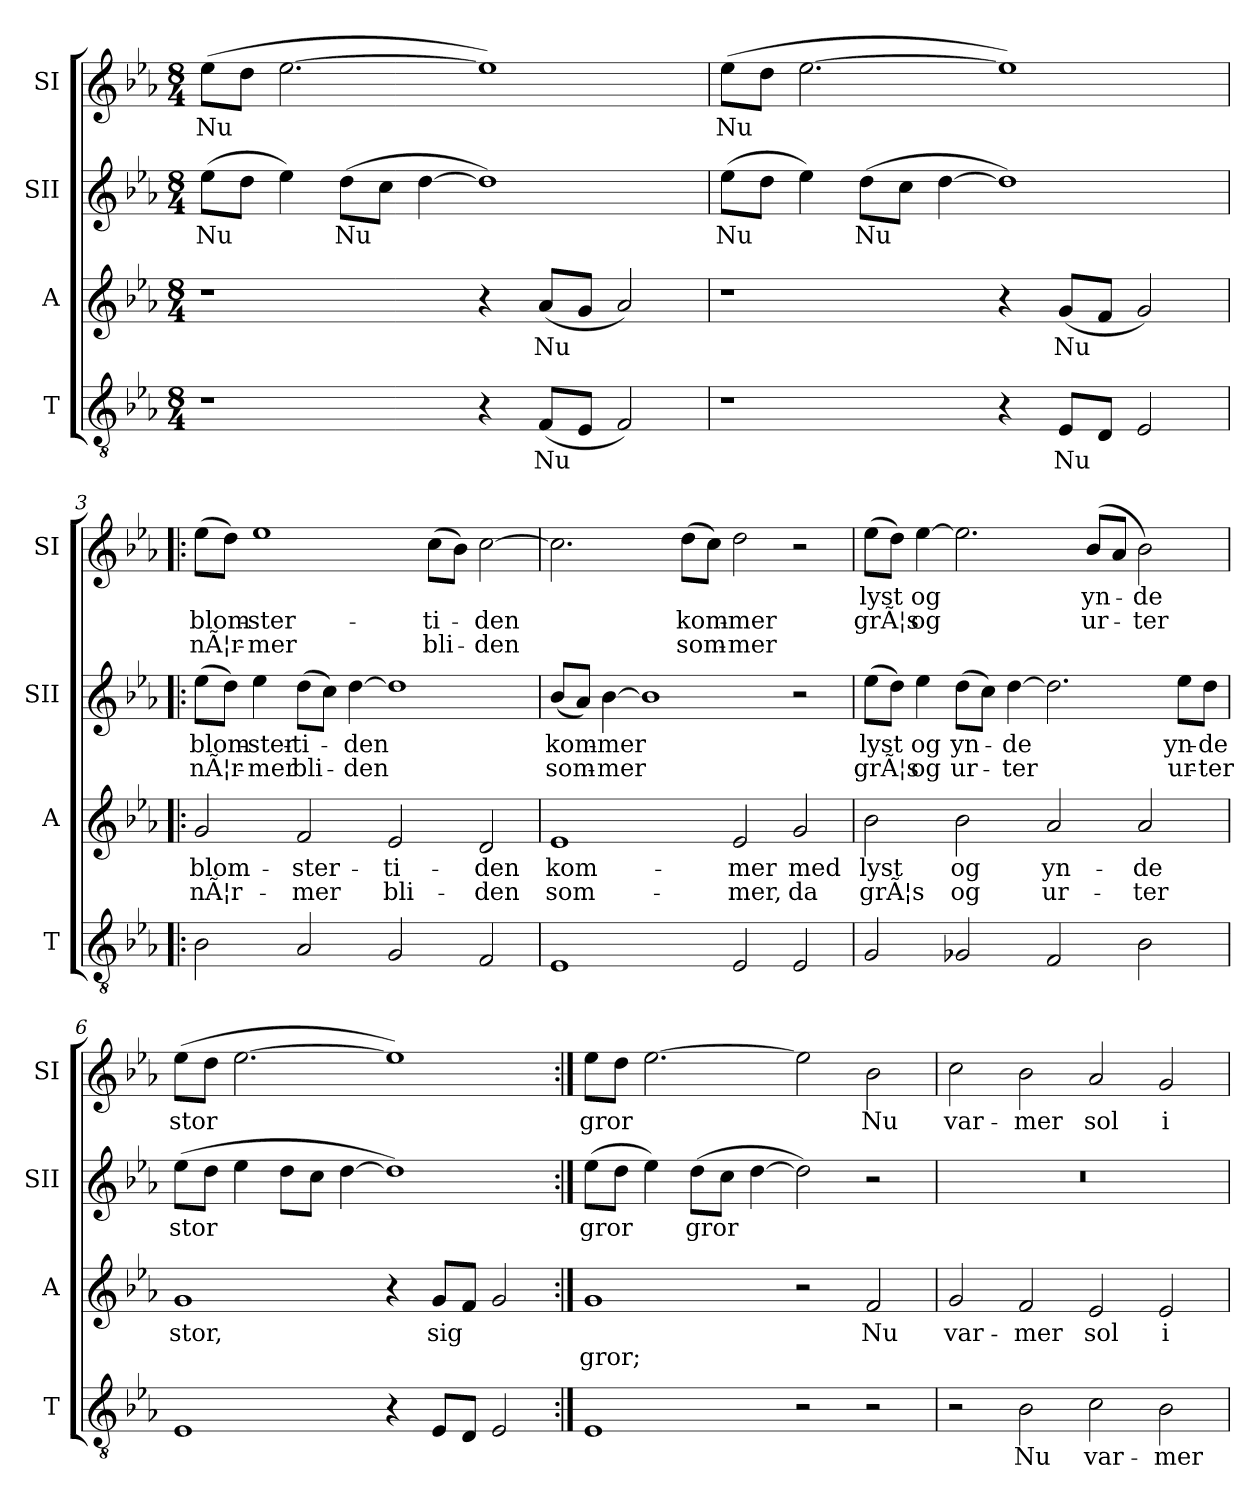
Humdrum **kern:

**kern	**text	**kern	**text	**text	**kern	**text	**text	**kern	**text	**text	**text
*part4	*part4	*part3	*part3	*part3	*part2	*part2	*part2	*part1	*part1	*part1	*part1
*staff4	*staff4	*staff3	*staff3	*staff3	*staff2	*staff2	*staff2	*staff1	*staff1	*staff1	*staff1
*I"T	*	*I"A	*	*	*I"SII	*	*	*I"SI	*	*	*
*I'T	*	*I'A	*	*	*I'SII	*	*	*I'SI	*	*	*
*clefGv2	*	*clefG2	*	*	*clefG2	*	*	*clefG2	*	*	*
*k[b-e-a-]	*	*k[b-e-a-]	*	*	*k[b-e-a-]	*	*	*k[b-e-a-]	*	*	*
*M8/4	*	*M8/4	*	*	*M8/4	*	*	*M8/4	*	*	*
*MM120	*	*MM120	*	*	*MM120	*	*	*MM120	*	*	*
=1	=1	=1	=1	=1	=1	=1	=1	=1	=1	=1	=1
!	!	!	!	!	!	!LO:LY:b	!	!	!LO:LY:b	!	!
1r	.	1r	.	.	(>8ee-\L	Nu	.	(>8ee-\L	Nu	.	.
.	.	.	.	.	8dd\J	.	.	8dd\J	.	.	.
.	.	.	.	.	4ee-\)	.	.	[2.ee-\	.	.	.
!	!	!	!	!	!	!LO:LY:b	!	!	!	!	!
.	.	.	.	.	(>8dd\L	Nu	.	.	.	.	.
.	.	.	.	.	8cc\J	.	.	.	.	.	.
.	.	.	.	.	[4dd\	.	.	.	.	.	.
4r	.	4r	.	.	1dd])	.	.	1ee-])	.	.	.
!	!LO:LY:b	!	!LO:LY:b	!	!	!	!	!	!	!	!
(<8F/L	Nu	(<8a-/L	Nu	.	.	.	.	.	.	.	.
8E-/J	.	8g/J	.	.	.	.	.	.	.	.	.
2F/)	.	2a-/)	.	.	.	.	.	.	.	.	.
=2	=2	=2	=2	=2	=2	=2	=2	=2	=2	=2	=2
!	!	!	!	!	!	!LO:LY:b	!	!	!LO:LY:b	!	!
1r	.	1r	.	.	(>8ee-\L	Nu	.	(>8ee-\L	Nu	.	.
.	.	.	.	.	8dd\J	.	.	8dd\J	.	.	.
.	.	.	.	.	4ee-\)	.	.	[2.ee-\	.	.	.
!	!	!	!	!	!	!LO:LY:b	!	!	!	!	!
.	.	.	.	.	(>8dd\L	Nu	.	.	.	.	.
.	.	.	.	.	8cc\J	.	.	.	.	.	.
.	.	.	.	.	[4dd\	.	.	.	.	.	.
4r	.	4r	.	.	1dd])	.	.	1ee-])	.	.	.
!	!LO:LY:b	!	!LO:LY:b	!	!	!	!	!	!	!	!
8E-/L	Nu	(<8g/L	Nu	.	.	.	.	.	.	.	.
8D/J	.	8f/J	.	.	.	.	.	.	.	.	.
2E-/	.	2g/)	.	.	.	.	.	.	.	.	.
=3!|:	=3!|:	=3!|:	=3!|:	=3!|:	=3!|:	=3!|:	=3!|:	=3!|:	=3!|:	=3!|:	=3!|:
!	!	!	!LO:LY:b	!LO:LY:b	!	!LO:LY:b	!LO:LY:b	!	!	!LO:LY:b	!LO:LY:b
2B-\	.	2g/	blom-	nÃ¦r-	(>8ee-\L	blom-	nÃ¦r-	(>8ee-\L	.	blom-	nÃ¦r-
.	.	.	.	.	8dd\J)	.	.	8dd\J)	.	.	.
!	!	!	!	!	!	!LO:LY:b	!LO:LY:b	!	!	!LO:LY:b	!LO:LY:b
.	.	.	.	.	4ee-\	-ster-	-mer	1ee-	.	-ster-	-mer
!	!	!	!LO:LY:b	!LO:LY:b	!	!LO:LY:b	!LO:LY:b	!	!	!	!
2A-/	.	2f/	-ster-	-mer	(>8dd\L	-ti-	bli-	.	.	.	.
.	.	.	.	.	8cc\J)	.	.	.	.	.	.
!	!	!	!	!	!	!LO:LY:b	!LO:LY:b	!	!	!	!
.	.	.	.	.	[4dd\	-den	-den	.	.	.	.
!	!	!	!LO:LY:b	!LO:LY:b	!	!	!	!	!	!	!
2G/	.	2e-/	-ti-	bli-	1dd]	.	.	.	.	.	.
!	!	!	!	!	!	!	!	!	!	!LO:LY:b	!LO:LY:b
.	.	.	.	.	.	.	.	(>8cc\L	.	-ti-	bli-
.	.	.	.	.	.	.	.	8b-\J)	.	.	.
!	!	!	!LO:LY:b	!LO:LY:b	!	!	!	!	!	!LO:LY:b	!LO:LY:b
2F/	.	2d/	-den	-den	.	.	.	[2cc\	.	-den	-den
!!LO:LB:g=z
=4	=4	=4	=4	=4	=4	=4	=4	=4	=4	=4	=4
!	!	!	!LO:LY:b	!LO:LY:b	!	!LO:LY:b	!LO:LY:b	!	!	!	!
1E-	.	1e-	kom-	som-	(<8b-/L	kom-	som-	2.cc\]	.	.	.
.	.	.	.	.	8a-/J)	.	.	.	.	.	.
!	!	!	!	!	!	!LO:LY:b	!LO:LY:b	!	!	!	!
.	.	.	.	.	[4b-\	-mer	-mer	.	.	.	.
.	.	.	.	.	1b-]	.	.	.	.	.	.
!	!	!	!	!	!	!	!	!	!	!LO:LY:b	!LO:LY:b
.	.	.	.	.	.	.	.	(>8dd\L	.	kom-	som-
.	.	.	.	.	.	.	.	8cc\J)	.	.	.
!	!	!	!LO:LY:b	!LO:LY:b	!	!	!	!	!	!LO:LY:b	!LO:LY:b
2E-/	.	2e-/	-mer	-mer,	.	.	.	2dd\	.	-mer	-mer
!	!	!	!LO:LY:b	!LO:LY:b	!	!	!	!	!	!	!
2E-/	.	2g/	med	da	2r	.	.	2r	.	.	.
=5	=5	=5	=5	=5	=5	=5	=5	=5	=5	=5	=5
!	!	!	!LO:LY:b	!LO:LY:b	!	!LO:LY:b	!LO:LY:b	!	!LO:LY:b	!LO:LY:b	!
2G/	.	2b-\	lyst	grÃ¦s	(>8ee-\L	lyst	grÃ¦s	(>8ee-\L	lyst	grÃ¦s	.
.	.	.	.	.	8dd\J)	.	.	8dd\J)	.	.	.
!	!	!	!	!	!	!LO:LY:b	!LO:LY:b	!	!LO:LY:b	!LO:LY:b	!
.	.	.	.	.	4ee-\	og	og	[4ee-\	og	og	.
!	!	!	!LO:LY:b	!LO:LY:b	!	!LO:LY:b	!LO:LY:b	!	!	!	!
2G-X/	.	2b-\	og	og	(>8dd\L	yn-	ur-	2.ee-\]	.	.	.
.	.	.	.	.	8cc\J)	.	.	.	.	.	.
!	!	!	!	!	!	!LO:LY:b	!LO:LY:b	!	!	!	!
.	.	.	.	.	[4dd\	-de	-ter	.	.	.	.
!	!	!	!LO:LY:b	!LO:LY:b	!	!	!	!	!	!	!
2F/	.	2a-/	yn-	ur-	2.dd\]	.	.	.	.	.	.
!	!	!	!	!	!	!	!	!	!LO:LY:b	!LO:LY:b	!
.	.	.	.	.	.	.	.	(>8b-/L	yn-	ur-	.
.	.	.	.	.	.	.	.	8a-/J	.	.	.
!	!	!	!LO:LY:b	!LO:LY:b	!	!	!	!	!LO:LY:b	!LO:LY:b	!
2B-\	.	2a-/	-de	-ter	.	.	.	2b-\)	-de	-ter	.
!	!	!	!	!	!	!LO:LY:b	!LO:LY:b	!	!	!	!
.	.	.	.	.	8ee-\L	yn-	ur-	.	.	.	.
!	!	!	!	!	!	!LO:LY:b	!LO:LY:b	!	!	!	!
.	.	.	.	.	8dd\J	-de	-ter	.	.	.	.
!!LO:PB:g=z
=6	=6	=6	=6	=6	=6	=6	=6	=6	=6	=6	=6
!	!	!	!LO:LY:b	!	!	!LO:LY:b	!	!	!LO:LY:b	!	!
1E-	.	1g	stor,	.	(>8ee-\L	stor	.	(>8ee-\L	stor	.	.
.	.	.	.	.	8dd\J	.	.	8dd\J	.	.	.
.	.	.	.	.	4ee-\	.	.	[2.ee-\	.	.	.
.	.	.	.	.	8dd\L	.	.	.	.	.	.
.	.	.	.	.	8cc\J	.	.	.	.	.	.
.	.	.	.	.	[4dd\	.	.	.	.	.	.
4r	.	4r	.	.	1dd])	.	.	1ee-])	.	.	.
!	!	!	!LO:LY:b	!	!	!	!	!	!	!	!
8E-/L	.	8g/L	sig	.	.	.	.	.	.	.	.
8D/J	.	8f/J	.	.	.	.	.	.	.	.	.
2E-/	.	2g/	.	.	.	.	.	.	.	.	.
=7:|!	=7:|!	=7:|!	=7:|!	=7:|!	=7:|!	=7:|!	=7:|!	=7:|!	=7:|!	=7:|!	=7:|!
!	!	!	!	!LO:LY:b	!	!LO:LY:b	!	!	!LO:LY:b	!	!
1E-	.	1g	.	gror;	(>8ee-\L	gror	.	8ee-\L	gror	.	.
.	.	.	.	.	8dd\J	.	.	8dd\J	.	.	.
.	.	.	.	.	4ee-\)	.	.	[2.ee-\	.	.	.
!	!	!	!	!	!	!LO:LY:b	!	!	!	!	!
.	.	.	.	.	(>8dd\L	gror	.	.	.	.	.
.	.	.	.	.	8cc\J	.	.	.	.	.	.
.	.	.	.	.	[4dd\	.	.	.	.	.	.
2r	.	2r	.	.	2dd\])	.	.	2ee-\]	.	.	.
!	!	!	!LO:LY:b	!	!	!	!	!	!LO:LY:b	!	!
2r	.	2f/	Nu	.	2r	.	.	2b-\	Nu	.	.
=8	=8	=8	=8	=8	=8	=8	=8	=8	=8	=8	=8
!	!	!	!LO:LY:b	!	!	!	!	!	!LO:LY:b	!	!
2r	.	2g/	var-	.	0r	.	.	2cc\	var-	.	.
!	!LO:LY:b	!	!LO:LY:b	!	!	!	!	!	!LO:LY:b	!	!
2B-\	Nu	2f/	-mer	.	.	.	.	2b-\	-mer	.	.
!	!LO:LY:b	!	!LO:LY:b	!	!	!	!	!	!LO:LY:b	!	!
2c\	var-	2e-/	sol	.	.	.	.	2a-/	sol	.	.
!	!LO:LY:b	!	!LO:LY:b	!	!	!	!	!	!LO:LY:b	!	!
2B-\	-mer	2e-/	i	.	.	.	.	2g/	i	.	.
=	=	=	=	=	=	=	=	=	=	=	=
*-	*-	*-	*-	*-	*-	*-	*-	*-	*-	*-	*-
